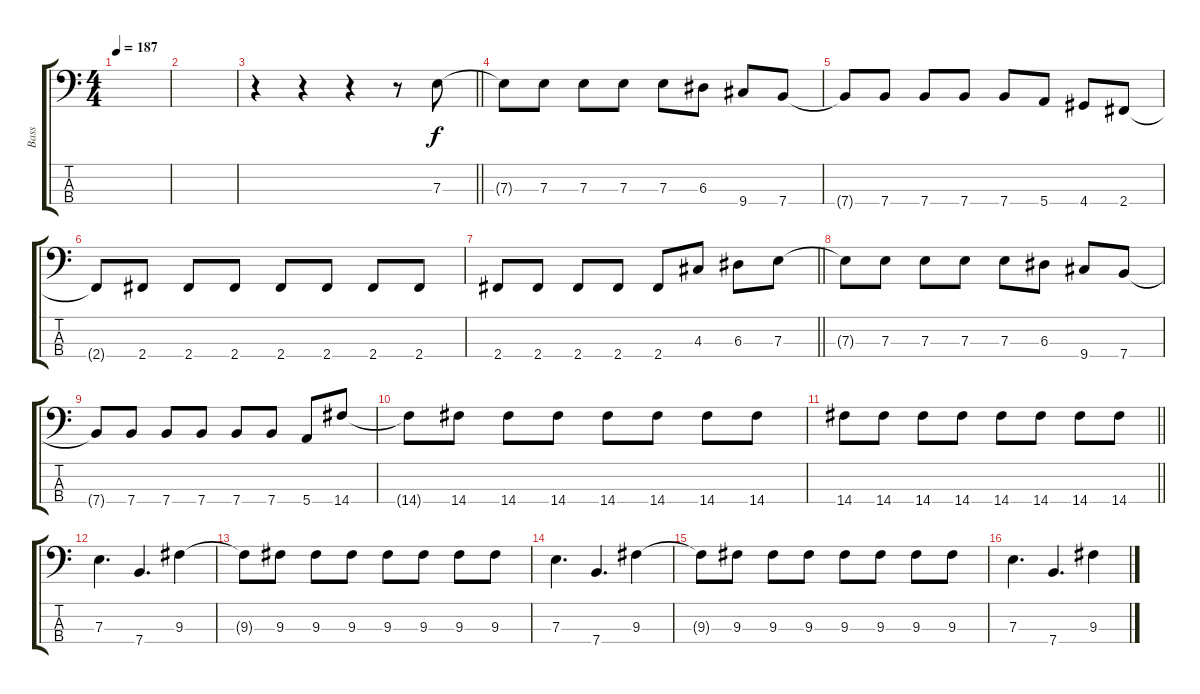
\track ("Bass" "Bass") {instrument electricbasspick}
\staff {score tabs}
\tuning (G2 D2 A1 E1) {hide}
\ts (4 4)
\tempo 187
\clef f4
\ks c
|
|
\barLineRight lightlight
r.4 r.4 r.4 r.8 7.3.8 |
7.3{t}.8 7.3.8 7.3.8 7.3.8 7.3.8 6.3.8 9.4.8 7.4.8 |
7.4{t}.8 7.4.8 7.4.8 7.4.8 7.4.8 5.4.8 4.4.8 2.4.8 |
2.4{t}.8 2.4.8 2.4.8 2.4.8 2.4.8 2.4.8 2.4.8 2.4.8 |
\barLineRight lightlight
2.4.8 2.4.8 2.4.8 2.4.8 2.4.8 4.3.8 6.3.8 7.3.8 |
7.3{t}.8 7.3.8 7.3.8 7.3.8 7.3.8 6.3.8 9.4.8 7.4.8 |
7.4{t}.8 7.4.8 7.4.8 7.4.8 7.4.8 7.4.8 5.4.8 14.4.8 |
14.4{t}.8 14.4.8 14.4.8 14.4.8 14.4.8 14.4.8 14.4.8 14.4.8 |
\barLineRight lightlight
14.4.8 14.4.8 14.4.8 14.4.8 14.4.8 14.4.8 14.4.8 14.4.8 |
7.3.4{d} 7.4.4{d} 9.3.4 |
9.3{t}.8 9.3.8 9.3.8 9.3.8 9.3.8 9.3.8 9.3.8 9.3.8 |
7.3.4{d} 7.4.4{d} 9.3.4 |
9.3{t}.8 9.3.8 9.3.8 9.3.8 9.3.8 9.3.8 9.3.8 9.3.8 |
7.3.4{d} 7.4.4{d} 9.3.4
